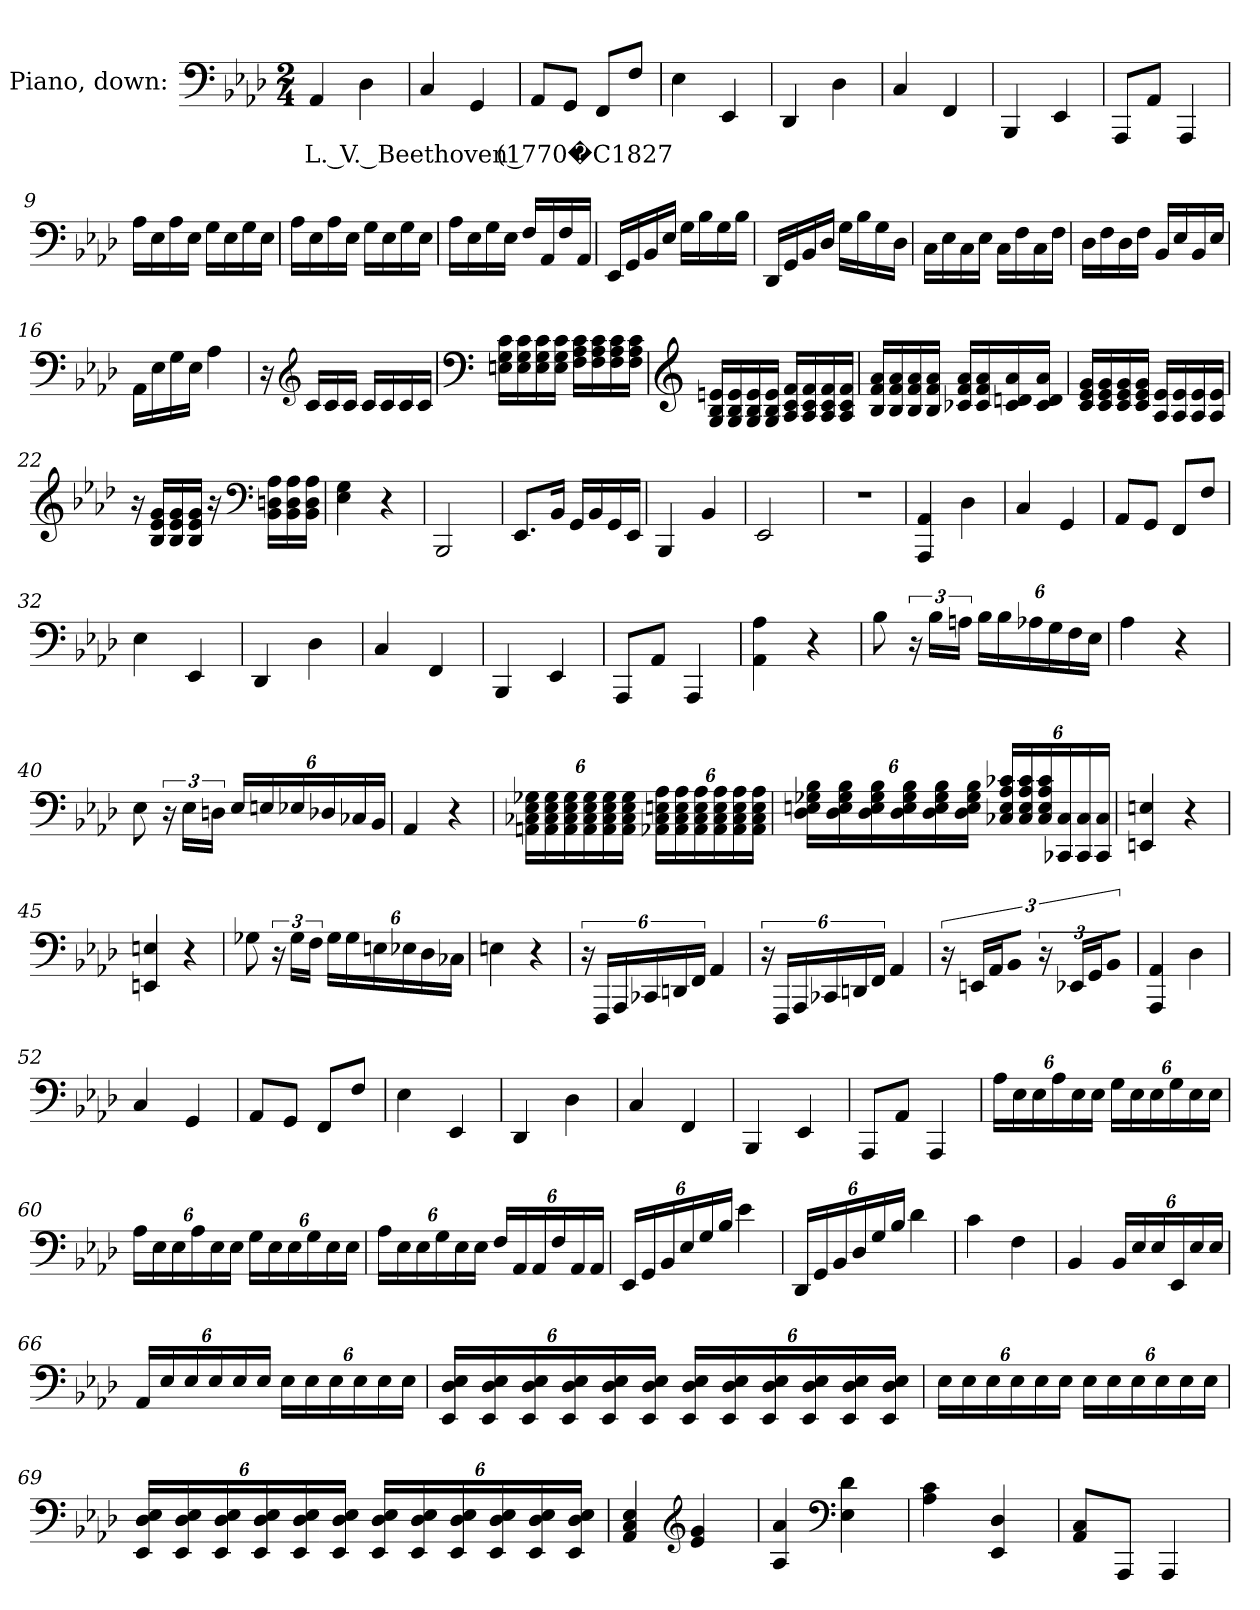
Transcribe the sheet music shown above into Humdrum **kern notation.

**kern	**text
*part1	*part1
*staff1	*staff1
*I"Piano, down:	*
*I'Pno.	*
*clefF4	*
*k[b-e-a-d-]	*
*M2/4	*
*MM36	*
=1	=1
!	!LO:LY:b
4AA-/	L. V. Beethoven (1770�C1827
4D-\	.
=2	=2
4C/	.
4GG/	.
=3	=3
8AA-/L	.
8GG/J	.
8FF/L	.
8F/J	.
=4	=4
4E-\	.
4EE-/	.
=5	=5
4DD-/	.
4D-\	.
=6	=6
4C/	.
4FF/	.
=7	=7
4BBB-/	.
4EE-/	.
!!LO:LB:g=z
=8	=8
8AAA-/L	.
8AA-/J	.
4AAA-/	.
=9	=9
16A-\LL	.
16E-\	.
16A-\	.
16E-\JJ	.
16G\LL	.
16E-\	.
16G\	.
16E-\JJ	.
=10	=10
16A-\LL	.
16E-\	.
16A-\	.
16E-\JJ	.
16G\LL	.
16E-\	.
16G\	.
16E-\JJ	.
=11	=11
16A-\LL	.
16E-\	.
16G\	.
16E-\JJ	.
16F/LL	.
16AA-/	.
16F/	.
16AA-/JJ	.
=12	=12
16EE-/LL	.
16GG/	.
16BB-/	.
16E-/JJ	.
16G\LL	.
16B-\	.
16G\	.
16B-\JJ	.
!!LO:LB:g=z
=13	=13
16DD-/LL	.
16GG/	.
16BB-/	.
16D-/JJ	.
16G\LL	.
16B-\	.
16G\	.
16D-\JJ	.
=14	=14
16C\LL	.
16E-\	.
16C\	.
16E-\JJ	.
16C\LL	.
16F\	.
16C\	.
16F\JJ	.
=15	=15
16D-\LL	.
16F\	.
16D-\	.
16F\JJ	.
16BB-/LL	.
16E-/	.
16BB-/	.
16E-/JJ	.
=16	=16
16AA-\LL	.
16E-\	.
16G\	.
16E-\JJ	.
4A-\	.
=17	=17
16r	.
*clefG2	*
16c/LL	.
16c/	.
16c/JJ	.
16c/LL	.
16c/	.
16c/	.
16c/JJ	.
!!LO:LB:g=z
=18	=18
*clefF4	*
16En\ 16G\ 16c\LL	.
16E\ 16G\ 16c\	.
16E\ 16G\ 16c\	.
16E\ 16G\ 16c\JJ	.
16F\ 16A-\ 16c\LL	.
16F\ 16A-\ 16c\	.
16F\ 16A-\ 16c\	.
16F\ 16A-\ 16c\JJ	.
=19	=19
*clefG2	*
16G/ 16B-/ 16en/LL	.
16G/ 16B-/ 16e/	.
16G/ 16B-/ 16e/	.
16G/ 16B-/ 16e/JJ	.
16A-/ 16c/ 16f/LL	.
16A-/ 16c/ 16f/	.
16A-/ 16c/ 16f/	.
16A-/ 16c/ 16f/JJ	.
=20	=20
16B-/ 16f/ 16a-/LL	.
16B-/ 16f/ 16a-/	.
16B-/ 16f/ 16a-/	.
16B-/ 16f/ 16a-/JJ	.
16c-X/ 16f/ 16a-/LL	.
16c-/ 16f/ 16a-/	.
16c-/ 16dn/ 16a-/	.
16c-/ 16d/ 16a-/JJ	.
!!LO:LB:g=z
=21	=21
16c/ 16e-/ 16g/LL	.
16c/ 16e-/ 16g/	.
16c/ 16e-/ 16g/	.
16c/ 16e-/ 16g/JJ	.
16A-/ 16e-/LL	.
16A-/ 16e-/	.
16A-/ 16e-/	.
16A-/ 16e-/JJ	.
=22	=22
16r	.
16B-/ 16e-/ 16g/LL	.
16B-/ 16e-/ 16g/	.
16B-/ 16e-/ 16g/JJ	.
16r	.
*clefF4	*
16BB-\ 16Dn\ 16A-\LL	.
16BB-\ 16D\ 16A-\	.
16BB-\ 16D\ 16A-\JJ	.
=23	=23
4E-\ 4G\	.
4r	.
=24	=24
2BBB-/	.
=25	=25
8.EE-/L	.
16BB-/Jk	.
16GG/LL	.
16BB-/	.
16GG/	.
16EE-/JJ	.
=26	=26
4BBB-/	.
4BB-/	.
=27	=27
2EE-/	.
=28	=28
2r	.
!!LO:LB:g=z
=29	=29
4AAA-/ 4AA-/	.
4D-\	.
=30	=30
4C/	.
4GG/	.
=31	=31
8AA-/L	.
8GG/J	.
8FF/L	.
8F/J	.
=32	=32
4E-\	.
4EE-/	.
=33	=33
4DD-/	.
4D-\	.
=34	=34
4C/	.
4FF/	.
=35	=35
4BBB-/	.
4EE-/	.
=36	=36
8AAA-/L	.
8AA-/J	.
4AAA-/	.
=37	=37
4AA-\ 4A-\	.
4r	.
=38	=38
8B-\	.
24r	.
24B-\LL	.
24An\JJ	.
*Xbrackettup	*
24B-\LL	.
24B-\	.
24A-X\	.
24G\	.
24F\	.
24E-\JJ	.
!!LO:LB:g=z
=39	=39
4A-\	.
4r	.
=40	=40
8E-\	.
*brackettup	*
24r	.
24E-\LL	.
24Dn\JJ	.
*Xbrackettup	*
24E-/LL	.
24En/	.
24E-X/	.
24D-X/	.
24C-X/	.
24BB-/JJ	.
=41	=41
4AA-/	.
4r	.
=42	=42
24AAn\ 24C-X\ 24E-\ 24G-X\LL	.
24AA\ 24C-\ 24E-\ 24G-\	.
24AA\ 24C-\ 24E-\ 24G-\	.
24AA\ 24C-\ 24E-\ 24G-\	.
24AA\ 24C-\ 24E-\ 24G-\	.
24AA\ 24C-\ 24E-\ 24G-\JJ	.
24AA-X\ 24C-\ 24En\ 24A-\LL	.
24AA-\ 24C-\ 24E\ 24A-\	.
24AA-\ 24C-\ 24E\ 24A-\	.
24AA-\ 24C-\ 24E\ 24A-\	.
24AA-\ 24C-\ 24E\ 24A-\	.
24AA-\ 24C-\ 24E\ 24A-\JJ	.
!!LO:LB:g=z
=43	=43
24D-\ 24En\ 24G-X\ 24B-\LL	.
24D-\ 24E\ 24G-\ 24B-\	.
24D-\ 24E\ 24G-\ 24B-\	.
24D-\ 24E\ 24G-\ 24B-\	.
24D-\ 24E\ 24G-\ 24B-\	.
24D-\ 24E\ 24G-\ 24B-\JJ	.
24C-X/ 24E/ 24A-/ 24c-X/LL	.
24C-/ 24E/ 24A-/ 24c-/	.
24C-/ 24E/ 24A-/ 24c-/	.
24CC-X/ 24C-/	.
24CC-/ 24C-/	.
24CC-/ 24C-/JJ	.
=44	=44
4EEn/ 4En/	.
4r	.
=45	=45
4EEn/ 4En/	.
4r	.
=46	=46
8G-X\	.
*brackettup	*
24r	.
24G-\LL	.
24F\JJ	.
*Xbrackettup	*
24G-\LL	.
24G-\	.
24En\	.
24E-X\	.
24D-\	.
24C-X\JJ	.
=47	=47
4En\	.
4r	.
!!LO:LB:g=z
=48	=48
*brackettup	*
24r	.
24FFF/LL	.
24AAA-/	.
*Xbrackettup	*
24CC-X/	.
24DDn/	.
24FF/JJ	.
4AA-/	.
=49	=49
*brackettup	*
24r	.
24FFF/LL	.
24AAA-/	.
*Xbrackettup	*
24CC-X/	.
24DDn/	.
24FF/JJ	.
4AA-/	.
=50	=50
*brackettup	*
24r	.
24EEn/LL	.
24AA-/J	.
8BB-/J	.
24r	.
24EE-X/LL	.
24GG/J	.
8BB-/J	.
=51	=51
4AAA-/ 4AA-/	.
4D-\	.
=52	=52
4C/	.
4GG/	.
=53	=53
8AA-/L	.
8GG/J	.
8FF/L	.
8F/J	.
=54	=54
4E-\	.
4EE-/	.
!!LO:LB:g=z
=55	=55
4DD-/	.
4D-\	.
=56	=56
4C/	.
4FF/	.
=57	=57
4BBB-/	.
4EE-/	.
=58	=58
8AAA-/L	.
8AA-/J	.
4AAA-/	.
=59	=59
*Xbrackettup	*
24A-\LL	.
24E-\	.
24E-\	.
24A-\	.
24E-\	.
24E-\JJ	.
24G\LL	.
24E-\	.
24E-\	.
24G\	.
24E-\	.
24E-\JJ	.
=60	=60
24A-\LL	.
24E-\	.
24E-\	.
24A-\	.
24E-\	.
24E-\JJ	.
24G\LL	.
24E-\	.
24E-\	.
24G\	.
24E-\	.
24E-\JJ	.
!!LO:LB:g=z
=61	=61
24A-\LL	.
24E-\	.
24E-\	.
24G\	.
24E-\	.
24E-\JJ	.
24F/LL	.
24AA-/	.
24AA-/	.
24F/	.
24AA-/	.
24AA-/JJ	.
=62	=62
24EE-/LL	.
24GG/	.
24BB-/	.
24E-/	.
24G/	.
24B-/JJ	.
4e-\	.
=63	=63
24DD-/LL	.
24GG/	.
24BB-/	.
24D-/	.
24G/	.
24B-/JJ	.
4d-\	.
=64	=64
4c\	.
4F\	.
=65	=65
4BB-/	.
24BB-/LL	.
24E-/	.
24E-/	.
24EE-/	.
24E-/	.
24E-/JJ	.
!!LO:PB:g=z
=66	=66
24AA-/LL	.
24E-/	.
24E-/	.
24E-/	.
24E-/	.
24E-/JJ	.
24E-\LL	.
24E-\	.
24E-\	.
24E-\	.
24E-\	.
24E-\JJ	.
=67	=67
24EE-/ 24D-/ 24E-/LL	.
24EE-/ 24D-/ 24E-/	.
24EE-/ 24D-/ 24E-/	.
24EE-/ 24D-/ 24E-/	.
24EE-/ 24D-/ 24E-/	.
24EE-/ 24D-/ 24E-/JJ	.
24EE-/ 24D-/ 24E-/LL	.
24EE-/ 24D-/ 24E-/	.
24EE-/ 24D-/ 24E-/	.
24EE-/ 24D-/ 24E-/	.
24EE-/ 24D-/ 24E-/	.
24EE-/ 24D-/ 24E-/JJ	.
!!LO:LB:g=z
=68	=68
24E-\LL	.
24E-\	.
24E-\	.
24E-\	.
24E-\	.
24E-\JJ	.
24E-\LL	.
24E-\	.
24E-\	.
24E-\	.
24E-\	.
24E-\JJ	.
=69	=69
24EE-/ 24D-/ 24E-/LL	.
24EE-/ 24D-/ 24E-/	.
24EE-/ 24D-/ 24E-/	.
24EE-/ 24D-/ 24E-/	.
24EE-/ 24D-/ 24E-/	.
24EE-/ 24D-/ 24E-/JJ	.
24EE-/ 24D-/ 24E-/LL	.
24EE-/ 24D-/ 24E-/	.
24EE-/ 24D-/ 24E-/	.
24EE-/ 24D-/ 24E-/	.
24EE-/ 24D-/ 24E-/	.
24EE-/ 24D-/ 24E-/JJ	.
=70	=70
4AA-/ 4C/ 4E-/	.
*clefG2	*
4e-/ 4g/	.
!!LO:LB:g=z
=71	=71
4A-/ 4a-/	.
*clefF4	*
4E-\ 4d-\	.
=72	=72
4A-\ 4c\	.
4EE-/ 4D-/	.
=73	=73
8AA-/ 8C/L	.
8AAA-/J	.
4AAA-/	.
=	=
*-	*-
